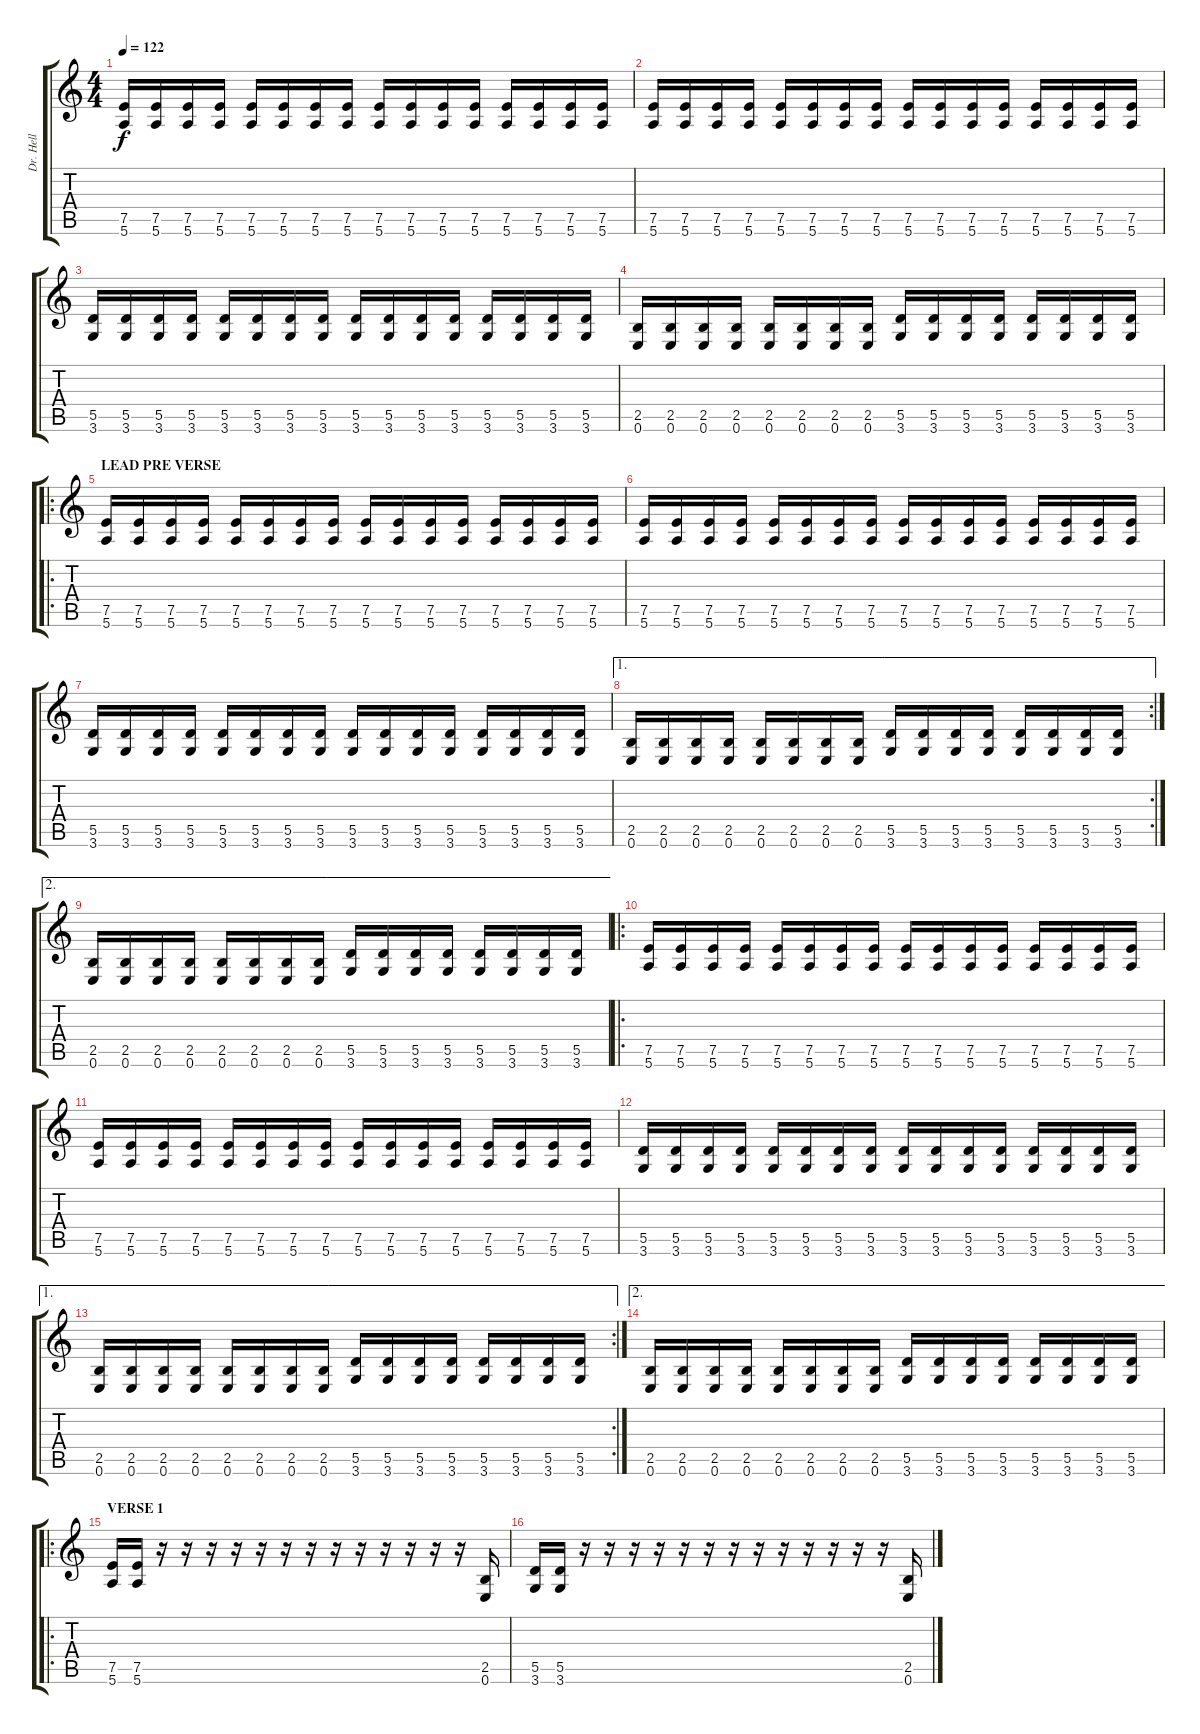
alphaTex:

\track ("Dr. Hell" "Dr. Hell") {instrument distortionguitar}
\staff {score tabs}
\tuning (E4 B3 G3 D3 A2 E2) {hide}
\ts (4 4)
\tempo 122
\clef g2
\ks c
(7.5 5.6).16{dy f} (7.5 5.6).16 (7.5 5.6).16 (7.5 5.6).16 (7.5 5.6).16 (7.5 5.6).16 (7.5 5.6).16 (7.5 5.6).16 (7.5 5.6).16 (7.5 5.6).16 (7.5 5.6).16 (7.5 5.6).16 (7.5 5.6).16 (7.5 5.6).16 (7.5 5.6).16 (7.5 5.6).16 |
(7.5 5.6).16 (7.5 5.6).16 (7.5 5.6).16 (7.5 5.6).16 (7.5 5.6).16 (7.5 5.6).16 (7.5 5.6).16 (7.5 5.6).16 (7.5 5.6).16 (7.5 5.6).16 (7.5 5.6).16 (7.5 5.6).16 (7.5 5.6).16 (7.5 5.6).16 (7.5 5.6).16 (7.5 5.6).16 |
(5.5 3.6).16 (5.5 3.6).16 (5.5 3.6).16 (5.5 3.6).16 (5.5 3.6).16 (5.5 3.6).16 (5.5 3.6).16 (5.5 3.6).16 (5.5 3.6).16 (5.5 3.6).16 (5.5 3.6).16 (5.5 3.6).16 (5.5 3.6).16 (5.5 3.6).16 (5.5 3.6).16 (5.5 3.6).16 |
(2.5 0.6).16 (2.5 0.6).16 (2.5 0.6).16 (2.5 0.6).16 (2.5 0.6).16 (2.5 0.6).16 (2.5 0.6).16 (2.5 0.6).16 (5.5 3.6).16 (5.5 3.6).16 (5.5 3.6).16 (5.5 3.6).16 (5.5 3.6).16 (5.5 3.6).16 (5.5 3.6).16 (5.5 3.6).16 |
\ro
\section ("" "LEAD PRE VERSE")
(7.5 5.6).16 (7.5 5.6).16 (7.5 5.6).16 (7.5 5.6).16 (7.5 5.6).16 (7.5 5.6).16 (7.5 5.6).16 (7.5 5.6).16 (7.5 5.6).16 (7.5 5.6).16 (7.5 5.6).16 (7.5 5.6).16 (7.5 5.6).16 (7.5 5.6).16 (7.5 5.6).16 (7.5 5.6).16 |
(7.5 5.6).16 (7.5 5.6).16 (7.5 5.6).16 (7.5 5.6).16 (7.5 5.6).16 (7.5 5.6).16 (7.5 5.6).16 (7.5 5.6).16 (7.5 5.6).16 (7.5 5.6).16 (7.5 5.6).16 (7.5 5.6).16 (7.5 5.6).16 (7.5 5.6).16 (7.5 5.6).16 (7.5 5.6).16 |
(5.5 3.6).16 (5.5 3.6).16 (5.5 3.6).16 (5.5 3.6).16 (5.5 3.6).16 (5.5 3.6).16 (5.5 3.6).16 (5.5 3.6).16 (5.5 3.6).16 (5.5 3.6).16 (5.5 3.6).16 (5.5 3.6).16 (5.5 3.6).16 (5.5 3.6).16 (5.5 3.6).16 (5.5 3.6).16 |
\ae 1
\rc 2
(2.5 0.6).16 (2.5 0.6).16 (2.5 0.6).16 (2.5 0.6).16 (2.5 0.6).16 (2.5 0.6).16 (2.5 0.6).16 (2.5 0.6).16 (5.5 3.6).16 (5.5 3.6).16 (5.5 3.6).16 (5.5 3.6).16 (5.5 3.6).16 (5.5 3.6).16 (5.5 3.6).16 (5.5 3.6).16 |
\ae 2
(2.5 0.6).16 (2.5 0.6).16 (2.5 0.6).16 (2.5 0.6).16 (2.5 0.6).16 (2.5 0.6).16 (2.5 0.6).16 (2.5 0.6).16 (5.5 3.6).16 (5.5 3.6).16 (5.5 3.6).16 (5.5 3.6).16 (5.5 3.6).16 (5.5 3.6).16 (5.5 3.6).16 (5.5 3.6).16 |
\ro
(7.5 5.6).16 (7.5 5.6).16 (7.5 5.6).16 (7.5 5.6).16 (7.5 5.6).16 (7.5 5.6).16 (7.5 5.6).16 (7.5 5.6).16 (7.5 5.6).16 (7.5 5.6).16 (7.5 5.6).16 (7.5 5.6).16 (7.5 5.6).16 (7.5 5.6).16 (7.5 5.6).16 (7.5 5.6).16 |
(7.5 5.6).16 (7.5 5.6).16 (7.5 5.6).16 (7.5 5.6).16 (7.5 5.6).16 (7.5 5.6).16 (7.5 5.6).16 (7.5 5.6).16 (7.5 5.6).16 (7.5 5.6).16 (7.5 5.6).16 (7.5 5.6).16 (7.5 5.6).16 (7.5 5.6).16 (7.5 5.6).16 (7.5 5.6).16 |
(5.5 3.6).16 (5.5 3.6).16 (5.5 3.6).16 (5.5 3.6).16 (5.5 3.6).16 (5.5 3.6).16 (5.5 3.6).16 (5.5 3.6).16 (5.5 3.6).16 (5.5 3.6).16 (5.5 3.6).16 (5.5 3.6).16 (5.5 3.6).16 (5.5 3.6).16 (5.5 3.6).16 (5.5 3.6).16 |
\ae 1
\rc 2
(2.5 0.6).16 (2.5 0.6).16 (2.5 0.6).16 (2.5 0.6).16 (2.5 0.6).16 (2.5 0.6).16 (2.5 0.6).16 (2.5 0.6).16 (5.5 3.6).16 (5.5 3.6).16 (5.5 3.6).16 (5.5 3.6).16 (5.5 3.6).16 (5.5 3.6).16 (5.5 3.6).16 (5.5 3.6).16 |
\ae 2
(2.5 0.6).16 (2.5 0.6).16 (2.5 0.6).16 (2.5 0.6).16 (2.5 0.6).16 (2.5 0.6).16 (2.5 0.6).16 (2.5 0.6).16 (5.5 3.6).16 (5.5 3.6).16 (5.5 3.6).16 (5.5 3.6).16 (5.5 3.6).16 (5.5 3.6).16 (5.5 3.6).16 (5.5 3.6).16 |
\ro
\section ("" "VERSE 1")
(7.5 5.6).16 (7.5 5.6).16 r.16 r.16 r.16 r.16 r.16 r.16 r.16 r.16 r.16 r.16 r.16 r.16 r.16 (2.5 0.6).16 |
(5.5 3.6).16 (5.5 3.6).16 r.16 r.16 r.16 r.16 r.16 r.16 r.16 r.16 r.16 r.16 r.16 r.16 r.16 (2.5 0.6).16
